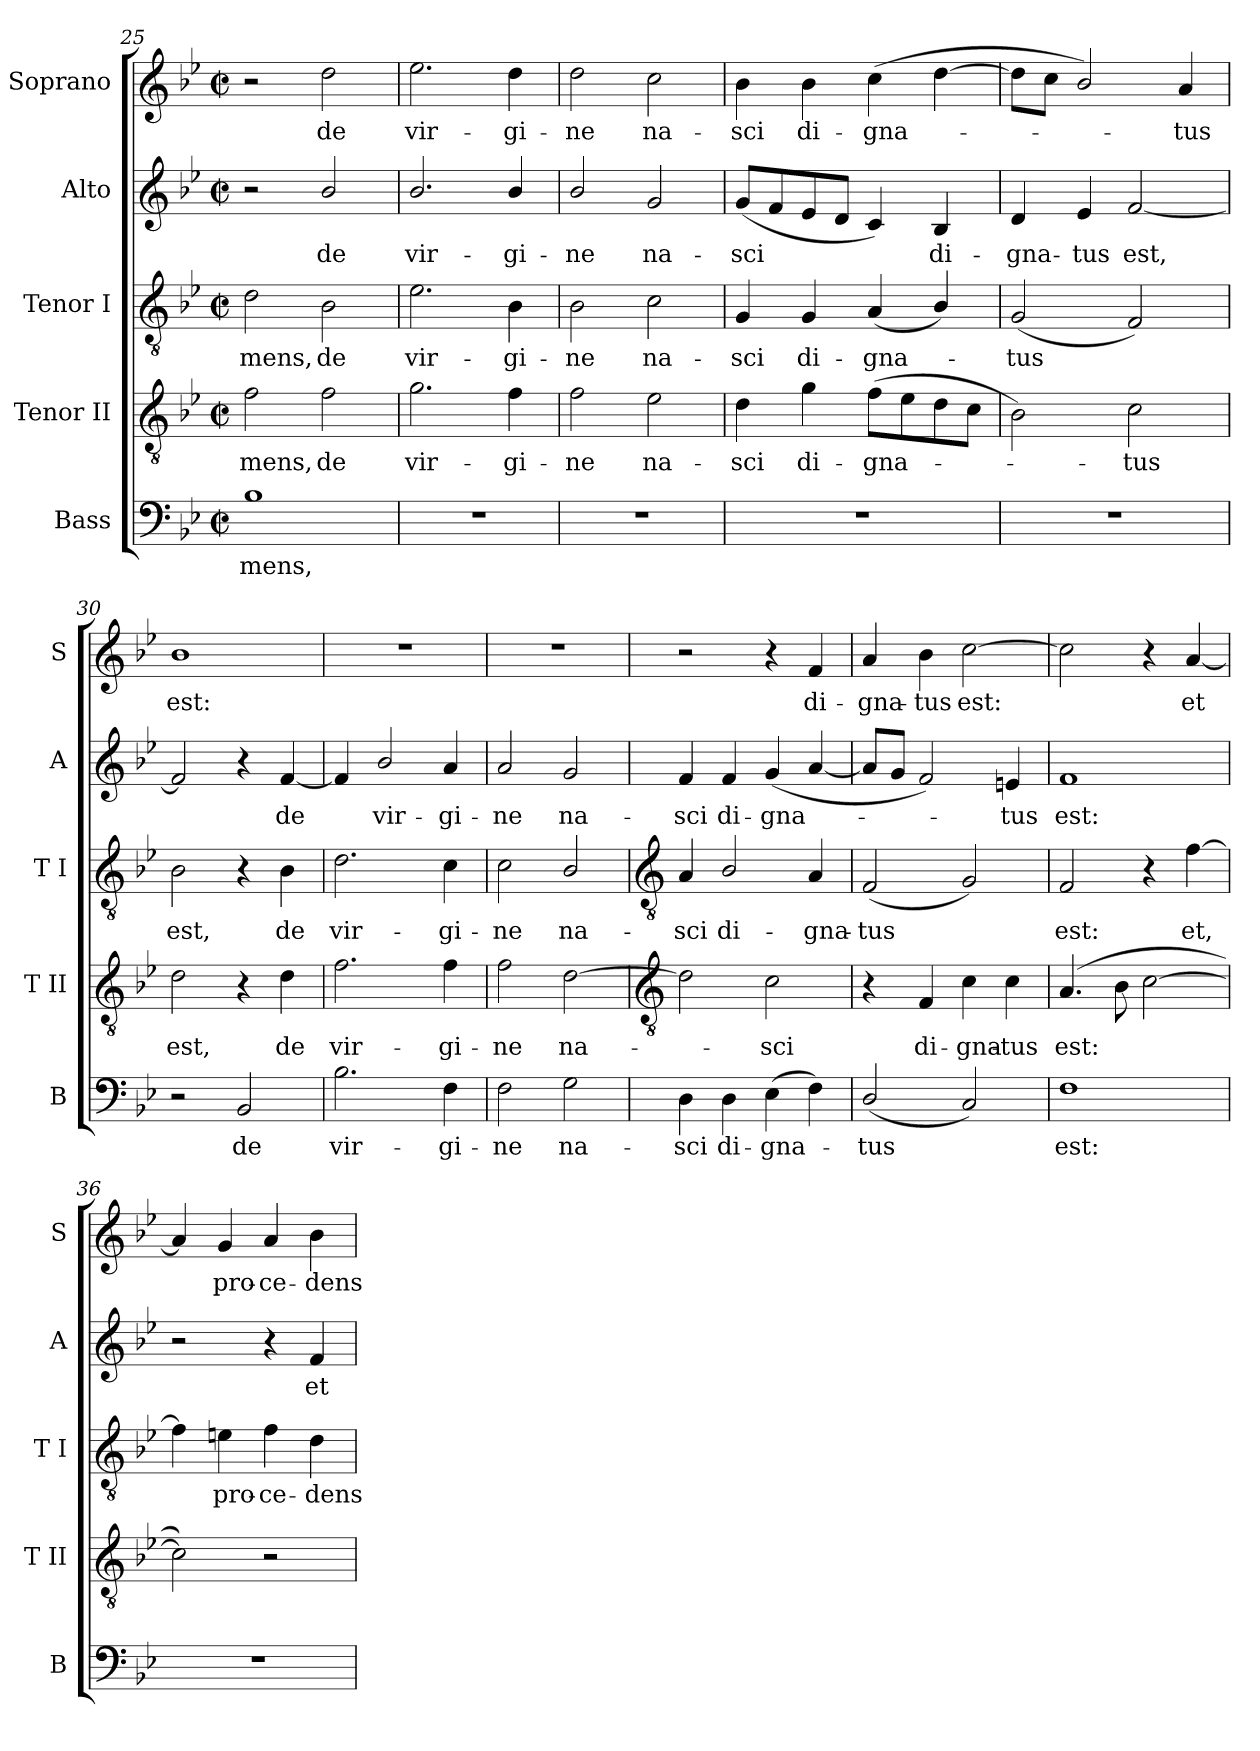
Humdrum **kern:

**kern	**text	**kern	**text	**kern	**text	**kern	**text	**kern	**text
*part5	*part5	*part4	*part4	*part3	*part3	*part2	*part2	*part1	*part1
*staff5	*staff5	*staff4	*staff4	*staff3	*staff3	*staff2	*staff2	*staff1	*staff1
*I"Bass	*	*I"Tenor II	*	*I"Tenor I	*	*I"Alto	*	*I"Soprano	*
*I'B	*	*I'T II	*	*I'T I	*	*I'A	*	*I'S	*
!!LO:LB:g=z
*clefF4	*	*clefGv2	*	*clefGv2	*	*clefG2	*	*clefG2	*
*k[b-e-]	*	*k[b-e-]	*	*k[b-e-]	*	*k[b-e-]	*	*k[b-e-]	*
*B-:	*	*B-:	*	*B-:	*	*B-:	*	*B-:	*
*M2/2	*	*M2/2	*	*M2/2	*	*M2/2	*	*M2/2	*
*met(c|)	*	*met(c|)	*	*met(c|)	*	*met(c|)	*	*met(c|)	*
=25	=25	=25	=25	=25	=25	=25	=25	=25	=25
!	!LO:LY:b	!	!LO:LY:b	!	!LO:LY:b	!	!	!	!
1B-	-mens,	2f	-mens,	2d	-mens,	2r	.	2r	.
!	!	!	!LO:LY:b	!	!LO:LY:b	!	!LO:LY:b	!	!LO:LY:b
.	.	2f	de	2B-	de	2b-/	de	2dd	de
=26	=26	=26	=26	=26	=26	=26	=26	=26	=26
!	!	!	!LO:LY:b	!	!LO:LY:b	!	!LO:LY:b	!	!LO:LY:b
1r	.	2.g	vir-	2.e-	vir-	2.b-/	vir-	2.ee-	vir-
!	!	!	!LO:LY:b	!	!LO:LY:b	!	!LO:LY:b	!	!LO:LY:b
.	.	4f	-gi-	4B-	-gi-	4b-/	-gi-	4dd	-gi-
=27	=27	=27	=27	=27	=27	=27	=27	=27	=27
!	!	!	!LO:LY:b	!	!LO:LY:b	!	!LO:LY:b	!	!LO:LY:b
1r	.	2f	-ne	2B-	-ne	2b-/	-ne	2dd	-ne
!	!	!	!LO:LY:b	!	!LO:LY:b	!	!LO:LY:b	!	!LO:LY:b
.	.	2e-	na-	2c	na-	2g	na-	2cc	na-
=28	=28	=28	=28	=28	=28	=28	=28	=28	=28
!	!	!	!LO:LY:b	!	!LO:LY:b	!	!LO:LY:b	!	!LO:LY:b
1r	.	4d	-sci	4G	-sci	(<8gL	-sci	4b-	-sci
.	.	.	.	.	.	8f	.	.	.
!	!	!	!LO:LY:b	!	!LO:LY:b	!	!	!	!LO:LY:b
.	.	4g	di-	4G	di-	8e-	.	4b-	di-
.	.	.	.	.	.	8dJ	.	.	.
!	!	!	!LO:LY:b	!	!LO:LY:b	!	!	!	!LO:LY:b
.	.	(>8fL	-gna-	(<4A	-gna-	4c)	.	(>4cc	-gna-
.	.	8e-	.	.	.	.	.	.	.
!	!	!	!	!	!	!	!LO:LY:b	!	!
.	.	8d	.	4B-/)	.	4B-	di-	[4dd	.
.	.	8cJ	.	.	.	.	.	.	.
=29	=29	=29	=29	=29	=29	=29	=29	=29	=29
!	!	!	!	!	!LO:LY:b	!	!LO:LY:b	!	!
1r	.	2B-)	.	(<2G	tus	4d	-gna-	8ddL]	.
.	.	.	.	.	.	.	.	8ccJ	.
!	!	!	!	!	!	!	!LO:LY:b	!	!
.	.	.	.	.	.	4e-	-tus	2b-/)	.
!	!	!	!LO:LY:b	!	!	!	!LO:LY:b	!	!
.	.	2c	tus	2F)	.	[2f	est,	.	.
!	!	!	!	!	!	!	!	!	!LO:LY:b
.	.	.	.	.	.	.	.	4a	tus
=30	=30	=30	=30	=30	=30	=30	=30	=30	=30
!	!	!	!LO:LY:b	!	!LO:LY:b	!	!	!	!LO:LY:b
2r	.	2d	est,	2B-	est,	2f]	.	1b-	est:
!	!LO:LY:b	!	!	!	!	!	!	!	!
2BB-	de	4r	.	4r	.	4r	.	.	.
!	!	!	!LO:LY:b	!	!LO:LY:b	!	!LO:LY:b	!	!
.	.	4d	de	4B-	de	[4f	de	.	.
=31	=31	=31	=31	=31	=31	=31	=31	=31	=31
!	!LO:LY:b	!	!LO:LY:b	!	!LO:LY:b	!	!	!	!
2.B-	vir-	2.f	vir-	2.d	vir-	4f]	.	1r	.
!	!	!	!	!	!	!	!LO:LY:b	!	!
.	.	.	.	.	.	2b-/	vir-	.	.
!	!LO:LY:b	!	!LO:LY:b	!	!LO:LY:b	!	!LO:LY:b	!	!
4F	-gi-	4f	-gi-	4c	-gi-	4a	-gi-	.	.
=32	=32	=32	=32	=32	=32	=32	=32	=32	=32
!	!LO:LY:b	!	!LO:LY:b	!	!LO:LY:b	!	!LO:LY:b	!	!
2F	-ne	2f	-ne	2c	-ne	2a	-ne	1r	.
!	!LO:LY:b	!	!LO:LY:b	!	!LO:LY:b	!	!LO:LY:b	!	!
2G	na-	[2d	na-	2B-/	na-	2g	na-	.	.
!!LO:LB:g=z
=33	=33	=33	=33	=33	=33	=33	=33	=33	=33
*	*	*clefGv2	*	*clefGv2	*	*	*	*	*
!	!LO:LY:b	!	!	!	!LO:LY:b	!	!LO:LY:b	!	!
4D	-sci	2d]	.	4A	-sci	4f	-sci	2r	.
!	!LO:LY:b	!	!	!	!LO:LY:b	!	!LO:LY:b	!	!
4D	di-	.	.	2B-/	di-	4f	di-	.	.
!	!LO:LY:b	!	!LO:LY:b	!	!	!	!LO:LY:b	!	!
(>4E-	-gna-	2c	sci	.	.	(<4g	-gna-	4r	.
!	!	!	!	!	!LO:LY:b	!	!	!	!LO:LY:b
4F)	.	.	.	4A	-gna-	[4a	.	4f	di-
=34	=34	=34	=34	=34	=34	=34	=34	=34	=34
!	!LO:LY:b	!	!	!	!LO:LY:b	!	!	!	!LO:LY:b
(<2D/	tus	4r	.	(<2F	-tus	8aL]	.	4a	-gna-
.	.	.	.	.	.	8gJ	.	.	.
!	!	!	!LO:LY:b	!	!	!	!	!	!LO:LY:b
.	.	4F	di-	.	.	2f)	.	4b-	-tus
!	!	!	!LO:LY:b	!	!	!	!	!	!LO:LY:b
2C)	.	4c	-gna-	2G)	.	.	.	[2cc	est:
!	!	!	!LO:LY:b	!	!	!	!LO:LY:b	!	!
.	.	4c	-tus	.	.	4en	tus	.	.
=35	=35	=35	=35	=35	=35	=35	=35	=35	=35
!	!LO:LY:b	!	!LO:LY:b	!	!LO:LY:b	!	!LO:LY:b	!	!
1F	est:	(>4.A	est:	2F	est:	1f	est:	2cc]	.
.	.	8B-	.	.	.	.	.	.	.
.	.	[2c	.	4r	.	.	.	4r	.
!	!	!	!	!	!LO:LY:b	!	!	!	!LO:LY:b
.	.	.	.	[4f	et,	.	.	[4a	et
=36	=36	=36	=36	=36	=36	=36	=36	=36	=36
1r	.	2c])	.	4f]	.	2r	.	4a]	.
!	!	!	!	!	!LO:LY:b	!	!	!	!LO:LY:b
.	.	.	.	4en	pro-	.	.	4g	pro-
!	!	!	!	!	!LO:LY:b	!	!	!	!LO:LY:b
.	.	2r	.	4f	-ce-	4r	.	4a	-ce-
!	!	!	!	!	!LO:LY:b	!	!LO:LY:b	!	!LO:LY:b
.	.	.	.	4d	-dens	4f	et	4b-	-dens
=	=	=	=	=	=	=	=	=	=
*-	*-	*-	*-	*-	*-	*-	*-	*-	*-
